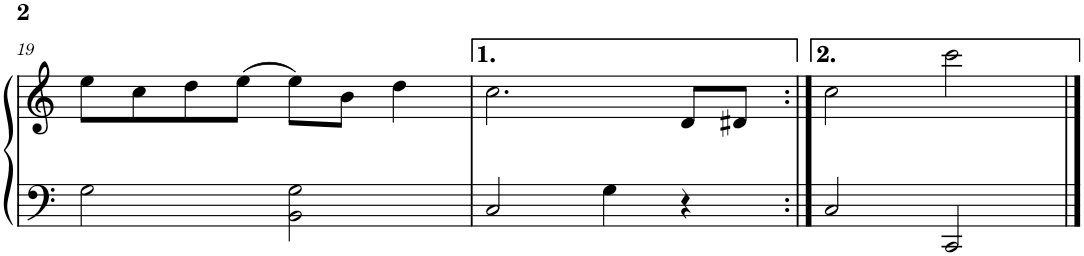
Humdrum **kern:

**kern	**kern
*part1	*part1
*staff2	*staff1
*I"Piano	*
*I'Pno.	*
!!LO:PB:g=z
*clefF4	*clefG2
*k[]	*k[]
*M4/4	*M4/4
=19	=19
2G\	8ee\L
.	8cc\
.	8dd\
.	(8ee\J
2BB\ 2G\	8ee\L)
.	8b\J
.	4dd\
=20	=20
2C/	2.cc\
4G\	.
4r	8d/L
.	8d#X/J
=21:|!	=21:|!
2C/	2cc\
2CC/	2ccc\
==	==
*-	*-
